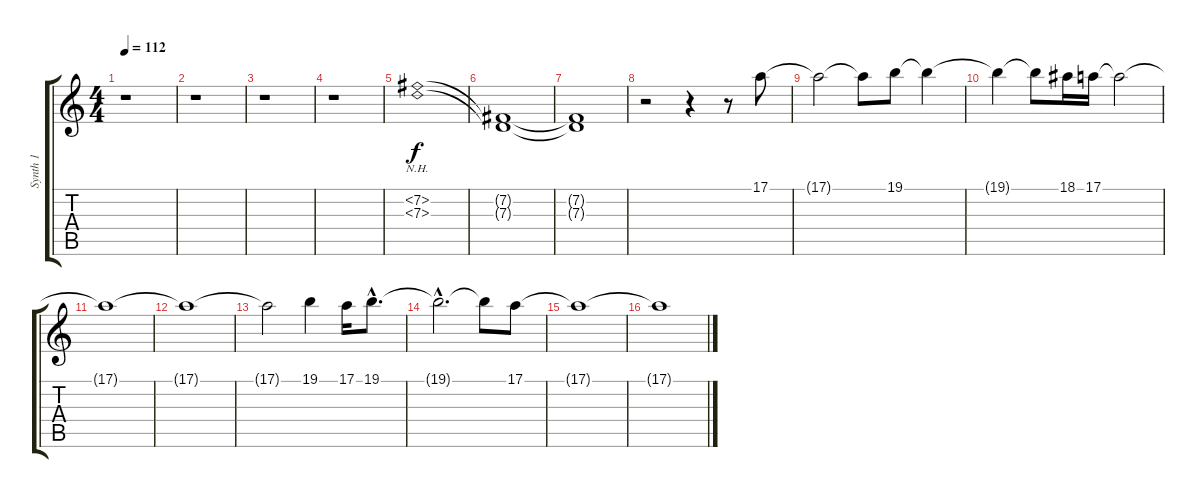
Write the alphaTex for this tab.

\track ("Synth 1" "Synth 1") {instrument pad5bowed}
\staff {score tabs}
\tuning (E4 B3 G3 D3 A2 E2) {hide}
\ts (4 4)
\tempo 112
\clef g2
\ks c
r.1{dy f} |
r.1 |
r.1 |
r.1 |
(7.2{nh} 7.3{nh}).1 |
(7.2{t} 7.3{t}).1 |
(7.2{t} 7.3{t}).1 |
r.2 r.4 r.8 17.1.8 |
17.1{t}.2 17.1{t}.8 19.1.8 19.1{t}.4 |
19.1{t}.4 19.1{t}.8 18.1.16 17.1.16 17.1{t}.2 |
17.1{t}.1 |
17.1{t}.1 |
17.1{t}.2 19.1.4 17.1.16 19.1{hac}.8{d} |
19.1{hac t}.2{d} 19.1{t}.8 17.1.8 |
17.1{t}.1 |
17.1{t}.1
